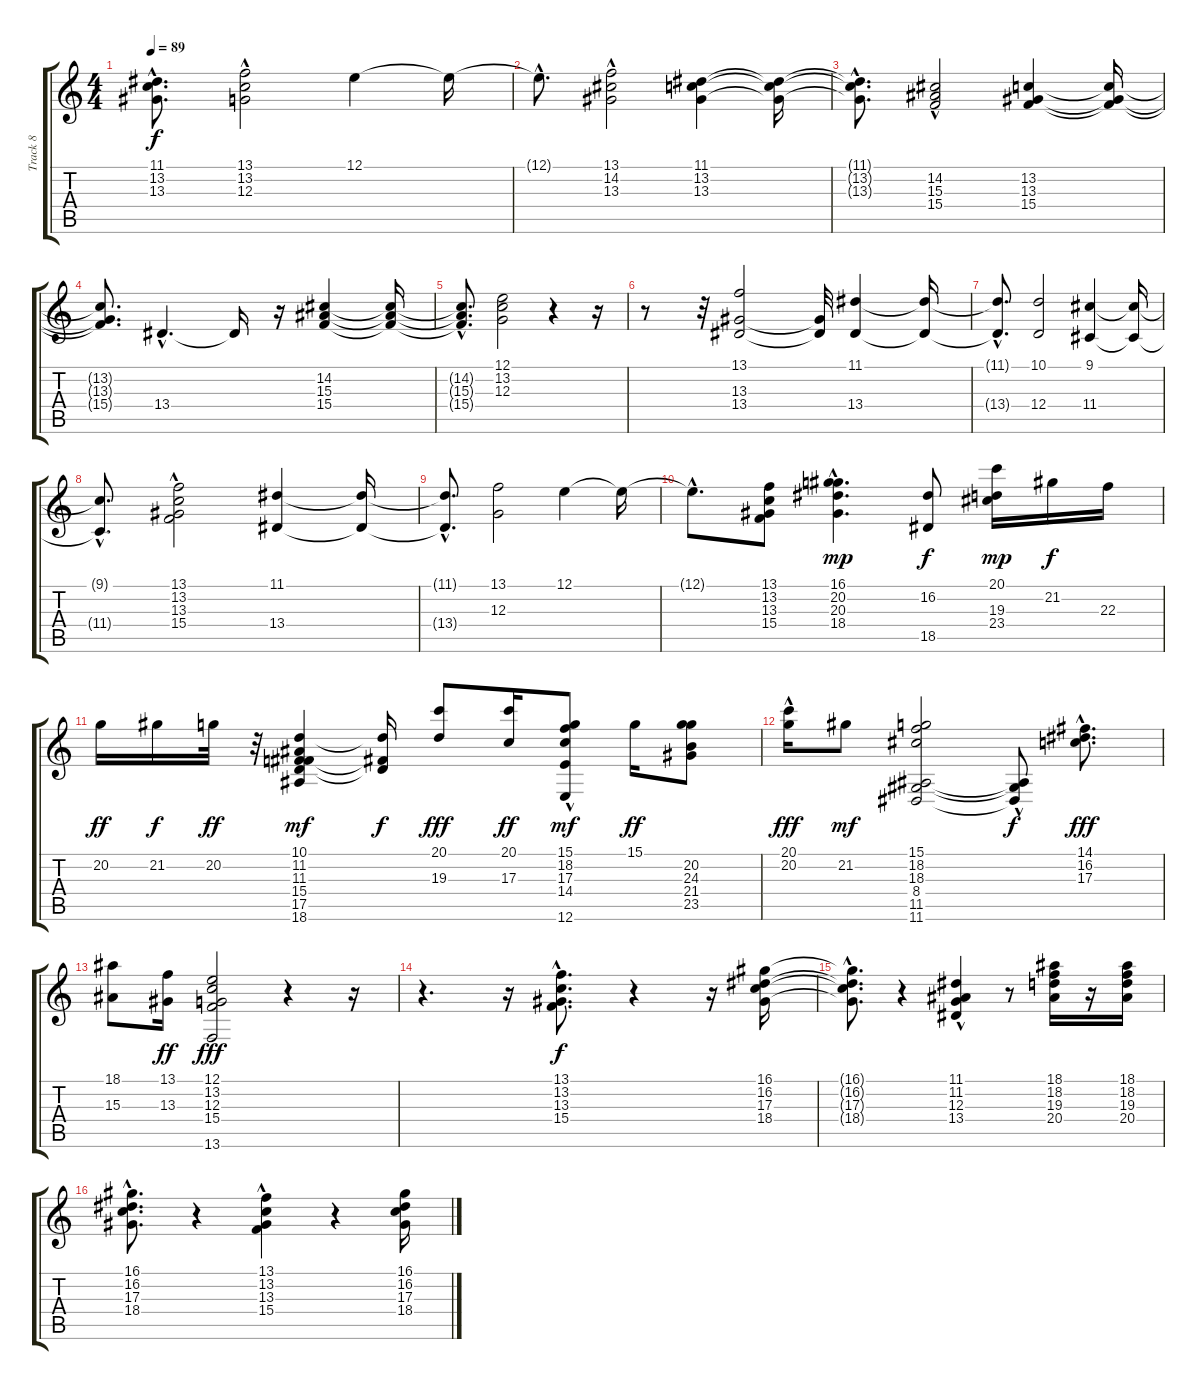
\track ("Track 8" "Track 8") {instrument brightacousticpiano}
\staff {score tabs}
\tuning (E4 B3 G3 D3 A2 E2) {hide}
\ts (4 4)
\tempo 89
\clef g2
\ks c
(11.1{hac t} 13.2{hac t} 13.3{hac t}).8{d dy f} (13.1 13.2 12.3{hac}).2 12.1.4 12.1{t}.16 |
12.1{hac t}.8{d} (13.1 14.2 13.3{hac}).2 (11.1 13.2 13.3).4 (11.1{t} 13.2{t} 13.3{t}).16 |
(11.1{hac t} 13.2{hac t} 13.3{t}).8{d} (14.2 15.3{hac} 15.4{hac}).2 (13.2 13.3 15.4).4 (13.2{t} 13.3{t} 15.4{t}).16 |
(13.2{t} 13.3{t} 15.4{t}).8{d} 13.4{hac}.4{d} 13.4{t}.16 r.16 (14.2 15.3 15.4).4 (14.2{t} 15.3{t} 15.4{t}).16 |
(14.2{hac t} 15.3{hac t} 15.4{t}).8{d} (12.1 13.2 12.3).2 r.4 r.16 |
r.8 r.32 (13.1 13.3 13.4).2 (13.3{t} 13.4{t}).32 (11.1 13.4).4 (11.1{t} 13.4{t}).16 |
(11.1{t} 13.4{hac t}).8{d} (10.1 12.4).2 (9.1 11.4).4 (9.1{t} 11.4{t}).16 |
(9.1{hac t} 11.4{hac t}).8{d} (13.1 13.2 13.3{hac} 15.4).2 (11.1 13.4).4 (11.1{t} 13.4{t}).16 |
(11.1{hac t} 13.4{hac t}).8{d} (13.1 12.3).2 12.1.4 12.1{t}.16 |
12.1{hac t}.8{d} (13.1 13.2 13.3 15.4).8 (16.1{hac} 20.2 20.3 18.4).4{d dy mp} (16.2 18.5).8{dy f} (20.1 19.3 23.4).16{dy mp} 21.2.16{dy f} 22.3.16 |
20.2.16{dy ff} 21.2.16{dy f} 20.2.32{dy ff} r.32 (10.1 11.2 11.3 15.4 17.5 18.6).4{dy mf} (10.1{t} 11.3{t} 17.5{t}).16{dy f} (20.1 19.3).8{dy fff} (20.1 17.3).16{dy ff} (15.1 18.2 17.3 14.4{hac} 12.6).8{dy mf} 15.1.16{dy ff} (20.2 24.3 21.4 23.5).8 |
(20.1 20.2{hac}).16{dy fff} 21.2.8{dy mf} (15.1 18.2 18.3 8.4 11.5 11.6).2 (8.4{hac t} 11.5{t} 11.6{hac t}).8{dy f} (14.1 16.2 17.3{hac}).8{d dy fff} |
(18.1 15.3).8 (13.1 13.3).16{dy ff} (12.1 13.2 12.3 15.4 13.6).2{dy fff} r.4 r.16 |
r.4{d} r.16 (13.1{hac} 13.2{hac} 13.3{hac} 15.4{hac}).8{d dy f} r.4 r.16 (16.1 16.2 17.3 18.4).16 |
(16.1{hac t} 16.2{hac t} 17.3{hac t} 18.4{hac t}).8{d} r.4 (11.1 11.2 12.3 13.4{hac}).4 r.8 (18.1 18.2 19.3 20.4).16 r.16 (18.1 18.2 19.3 20.4).16 |
(16.1{hac} 16.2{hac} 17.3{hac} 18.4{hac}).8{d} r.4 (13.1 13.2{hac} 13.3{hac} 15.4{hac}).4 r.4 (16.1 16.2 17.3 18.4).16
